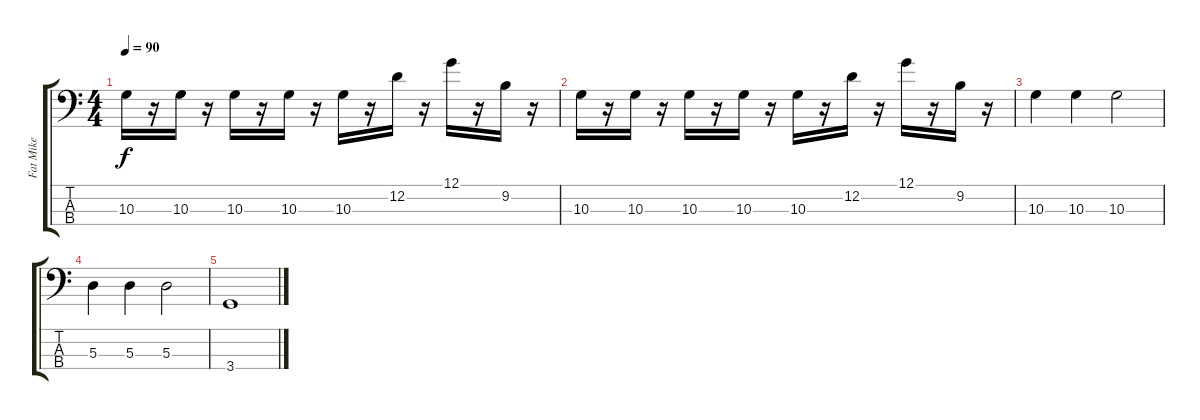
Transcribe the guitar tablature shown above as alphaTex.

\track ("Fat Mike" "Fat Mike") {instrument electricbassfinger}
\staff {score tabs}
\tuning (G2 D2 A1 E1) {hide}
\ts (4 4)
\tempo 90
\clef f4
\ks c
10.3.16{dy f} r.16 10.3.16 r.16 10.3.16 r.16 10.3.16 r.16 10.3.16 r.16 12.2.16 r.16 12.1.16 r.16 9.2.16 r.16 |
10.3.16 r.16 10.3.16 r.16 10.3.16 r.16 10.3.16 r.16 10.3.16 r.16 12.2.16 r.16 12.1.16 r.16 9.2.16 r.16 |
10.3.4 10.3.4 10.3.2 |
5.3.4 5.3.4 5.3.2 |
3.4.1
